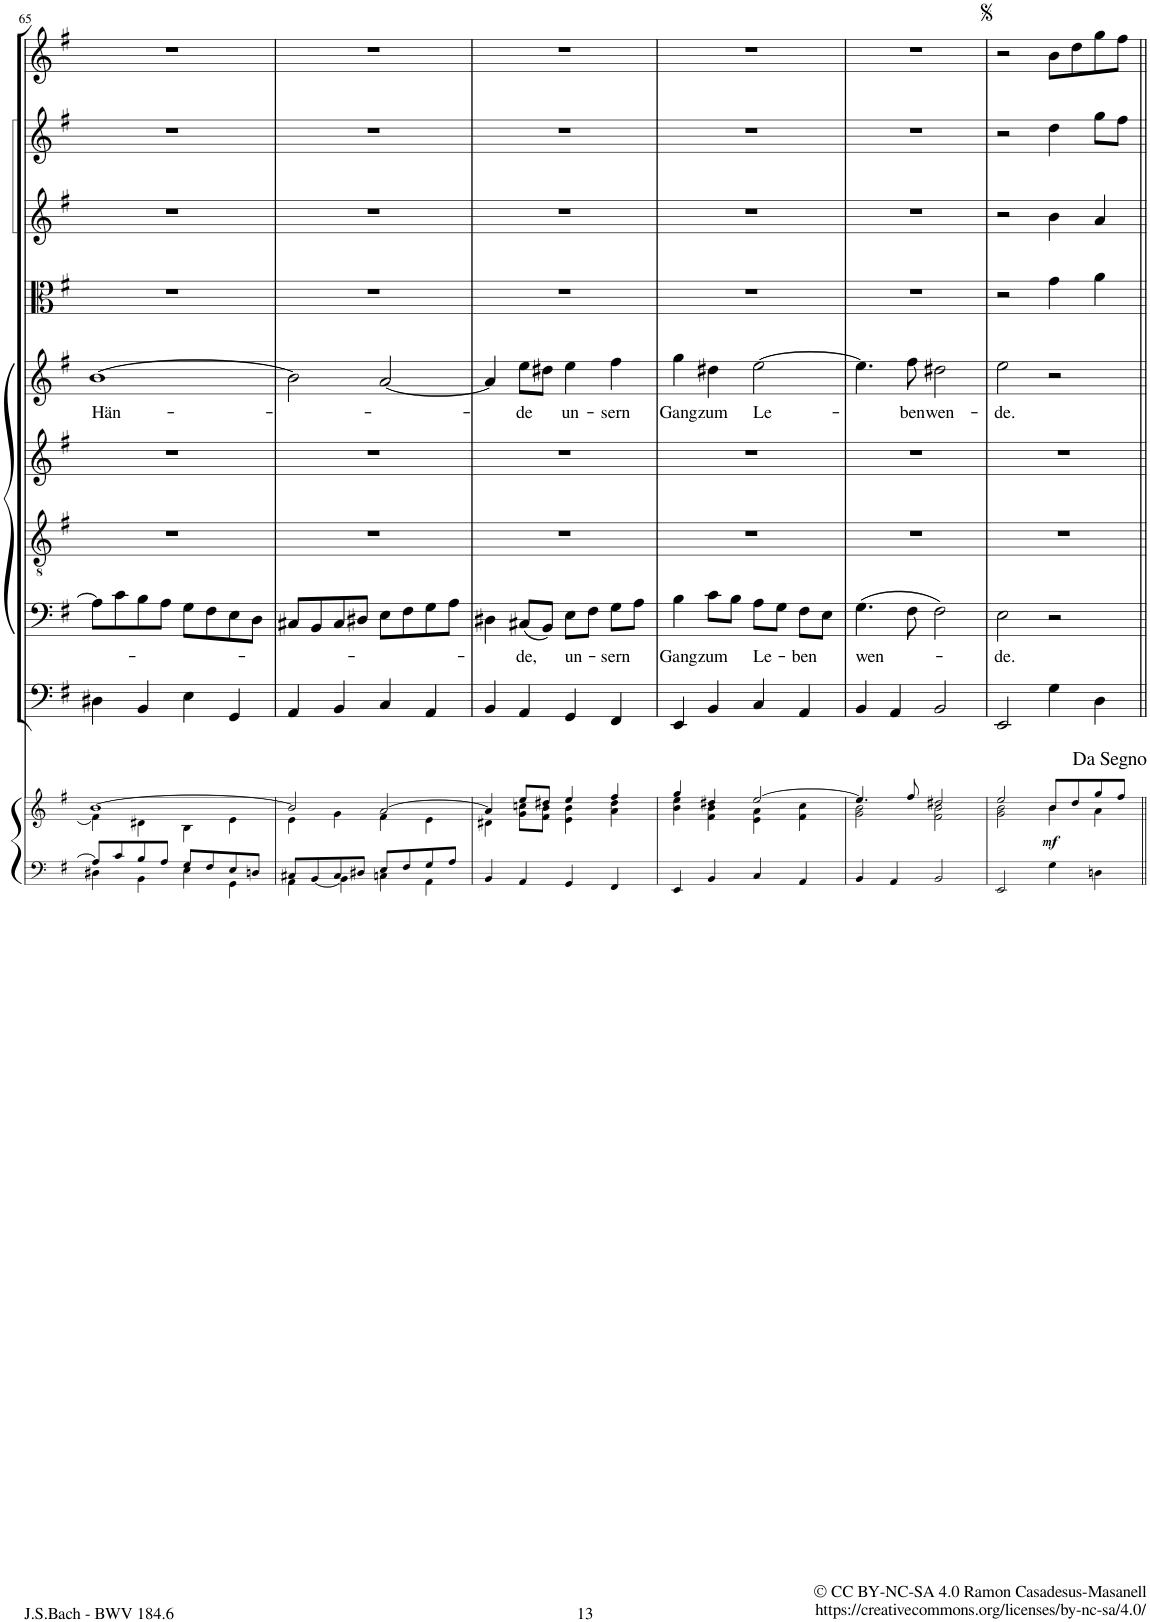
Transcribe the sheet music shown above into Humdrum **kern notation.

**kern	**kern	**dynam	**kern	**kern	**text	**kern	**kern	**kern	**text	**kern	**kern	**kern	**kern
*part10	*part10	*part10	*part9	*part8	*part8	*part7	*part6	*part5	*part5	*part4	*part3	*part2	*part1
*staff11	*staff10	*staff10/11	*staff9	*staff8	*staff8	*staff7	*staff6	*staff5	*staff5	*staff4	*staff3	*staff2	*staff1
*I"Piano reduction	*	*	*I"Continuo	*I"Basso	*	*I"Tenore	*I"Alto	*I"Soprano	*	*I"Viola	*I"Violino II	*I"Violino I	*I"Flauto traverso I.II.
*I'Pno	*	*	*	*	*	*	*	*	*	*I'Vla	*I'Vln	*I'Vln	*I'Fl
!!LO:PB:g=z
*clefF4	*clefG2	*	*clefF4	*clefF4	*	*clefGv2	*clefG2	*clefG2	*	*clefC3	*clefG2	*clefG2	*clefG2
*k[f#]	*k[f#]	*	*k[f#]	*k[f#]	*	*k[f#]	*k[f#]	*k[f#]	*	*k[f#]	*k[f#]	*k[f#]	*k[f#]
*M2/2	*M2/2	*	*M2/2	*M2/2	*	*M2/2	*M2/2	*M2/2	*	*M2/2	*M2/2	*M2/2	*M2/2
*met(c|)	*met(c|)	*	*met(c|)	*met(c|)	*	*met(c|)	*met(c|)	*met(c|)	*	*met(c|)	*met(c|)	*met(c|)	*met(c|)
=65	=65	=65	=65	=65	=65	=65	=65	=65	=65	=65	=65	=65	=65
*^	*^	*	*	*	*	*	*	*	*	*	*	*	*
!	!	!	!	!	!	!	!	!	!	!	!LO:LY:b	!	!	!	!
8A/L]	4D#X\	[1b	4f#\]	.	4D#X\	8A\L]	.	1r	1r	[1b	Hän-	1r	1r	1r	1r
8c/	.	.	.	.	.	8c\	.	.	.	.	.	.	.	.	.
8B/	4BB\	.	4d#X\	.	4BB/	8B\	.	.	.	.	.	.	.	.	.
8A/J	.	.	.	.	.	8A\J	.	.	.	.	.	.	.	.	.
8G/L	4E\	.	4B\	.	4E\	8G\L	.	.	.	.	.	.	.	.	.
8F#/	.	.	.	.	.	8F#\	.	.	.	.	.	.	.	.	.
8E/	4GG\	.	4e\	.	4GG/	8E\	.	.	.	.	.	.	.	.	.
8Dn/J	.	.	.	.	.	8D\J	.	.	.	.	.	.	.	.	.
=66	=66	=66	=66	=66	=66	=66	=66	=66	=66	=66	=66	=66	=66	=66	=66
8C#X/L	4AA\	2b/]	4e\	.	4AA/	8C#X/L	.	1r	1r	2b\]	.	1r	1r	1r	1r
[<8BB/	.	.	.	.	.	8BB/	.	.	.	.	.	.	.	.	.
8C#/	4BB\]	.	4g\	.	4BB/	8C#/	.	.	.	.	.	.	.	.	.
8D#X/J	.	.	.	.	.	8D#X/J	.	.	.	.	.	.	.	.	.
8E/L	4Cn\	[2a/	4f#\	.	4C/	8E\L	.	.	.	[2a/	.	.	.	.	.
8F#/	.	.	.	.	.	8F#\	.	.	.	.	.	.	.	.	.
8G/	4AA\	.	4e\	.	4AA/	8G\	.	.	.	.	.	.	.	.	.
8A/J	.	.	.	.	.	8A\J	.	.	.	.	.	.	.	.	.
*v	*v	*	*	*	*	*	*	*	*	*	*	*	*	*	*
=67	=67	=67	=67	=67	=67	=67	=67	=67	=67	=67	=67	=67	=67	=67
4BB/	4a/]	4d#X\	.	4BB/	4D#X\	.	1r	1r	4a/]	.	1r	1r	1r	1r
!	!	!	!	!	!	!LO:LY:b	!	!	!	!LO:LY:b	!	!	!	!
4AA/	8ee/L	8g\ 8ccn\L	.	4AA/	(8C#X/L	-de,	.	.	8ee\L	-de	.	.	.	.
.	8dd#X/J	8f#\ 8b\J	.	.	8BB/J)	.	.	.	8dd#X\J	.	.	.	.	.
!	!	!	!	!	!	!LO:LY:b	!	!	!	!LO:LY:b	!	!	!	!
4GG/	4ee/	4e\ 4b\	.	4GG/	8E\L	un-	.	.	4ee\	un-	.	.	.	.
.	.	.	.	.	8F#\J	.	.	.	.	.	.	.	.	.
!	!	!	!	!	!	!LO:LY:b	!	!	!	!LO:LY:b	!	!	!	!
4FF#/	4ff#/	4a\ 4dd#\	.	4FF#/	8G\L	-sern	.	.	4ff#\	-sern	.	.	.	.
.	.	.	.	.	8A\J	.	.	.	.	.	.	.	.	.
=68	=68	=68	=68	=68	=68	=68	=68	=68	=68	=68	=68	=68	=68	=68
!	!	!	!	!	!	!LO:LY:b	!	!	!	!LO:LY:b	!	!	!	!
4EE/	4gg/	4b\ 4ee\	.	4EE/	4B\	Gang	1r	1r	4gg\	Gang	1r	1r	1r	1r
!	!	!	!	!	!	!LO:LY:b	!	!	!	!LO:LY:b	!	!	!	!
4BB/	4dd#X/	4f#\ 4b\	.	4BB/	8c\L	zum	.	.	4dd#X\	zum	.	.	.	.
.	.	.	.	.	8B\J	.	.	.	.	.	.	.	.	.
!	!	!	!	!	!	!LO:LY:b	!	!	!	!LO:LY:b	!	!	!	!
4C/	[2ee/	4e\ 4a\	.	4C/	8A\L	Le-	.	.	[2ee\	Le-	.	.	.	.
.	.	.	.	.	8G\J	.	.	.	.	.	.	.	.	.
!	!	!	!	!	!	!LO:LY:b	!	!	!	!	!	!	!	!
4AA/	.	4f#\ 4cc\	.	4AA/	8F#\L	-ben	.	.	.	.	.	.	.	.
.	.	.	.	.	8E\J	.	.	.	.	.	.	.	.	.
=69	=69	=69	=69	=69	=69	=69	=69	=69	=69	=69	=69	=69	=69	=69
!	!	!	!	!	!	!LO:LY:b	!	!	!	!	!	!	!	!
4BB/	4.ee/]	2g\ 2b\	.	4BB/	(4.G\	wen-	1r	1r	4.ee\]	.	1r	1r	1r	1r
4AA/	.	.	.	4AA/	.	.	.	.	.	.	.	.	.	.
!	!	!	!	!	!	!	!	!	!	!LO:LY:b	!	!	!	!
.	8ff#/	.	.	.	8F#\	.	.	.	8ff#\	-ben	.	.	.	.
!	!	!	!	!	!	!	!	!	!	!LO:LY:b	!	!	!	!
2BB/	2dd#X/	2f#\ 2b\	.	2BB/	2F#\)	.	.	.	2dd#X\	wen-	.	.	.	.
=70	=70	=70	=70	=70	=70	=70	=70	=70	=70	=70	=70	=70	=70	=70
!	!	!	!	!	!	!LO:LY:b	!	!	!	!LO:LY:b	!	!	!	!
2EE/	2ee/	2g\ 2b\	.	2EE/	2E\	-de.	1r	1r	2ee\	-de.	2r	2r	2r	2r
!	!	!	!LO:DY:b	!	!	!	!	!	!	!	!	!	!	!
4G\	8b/L	4b\	mf	4G\	2r	.	.	.	2r	.	4g\	4b\	4dd\	8b\L
.	8dd/	.	.	.	.	.	.	.	.	.	.	.	.	8dd\
4Dn\	8gg/	4a\	.	4D\	.	.	.	.	.	.	4a\	4a/	8gg\L	8gg\
.	8ff#/J	.	.	.	.	.	.	.	.	.	.	.	8ff#\J	8ff#\J
*	*v	*v	*	*	*	*	*	*	*	*	*	*	*	*
!	!	!	!	!	!	!	!	!	!	!	!	!	!LO:TX:b:t=Da Segno
=||	=||	=||	=||	=||	=||	=||	=||	=||	=||	=||	=||	=||	=||
*-	*-	*-	*-	*-	*-	*-	*-	*-	*-	*-	*-	*-	*-
